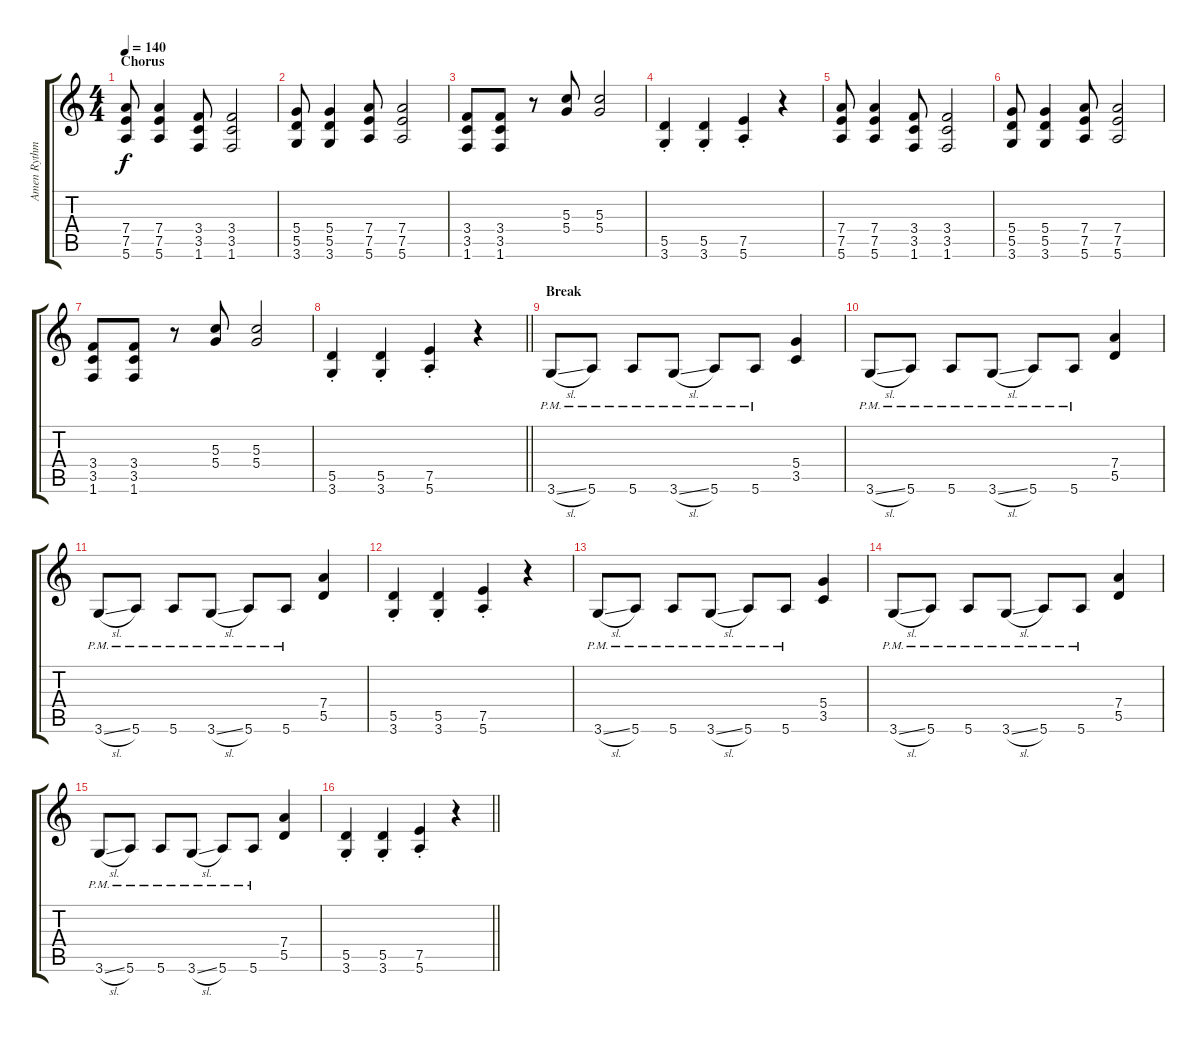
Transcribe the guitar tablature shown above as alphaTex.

\track ("Amen Rythm" "Amen Rythm") {instrument distortionguitar}
\staff {score tabs}
\tuning (E4 B3 G3 D3 A2 E2) {hide}
\ts (4 4)
\section ("" "Chorus")
\tempo 140
\clef g2
\ks c
(7.4 7.5 5.6).8{dy f} (7.4 7.5 5.6).4 (3.4 3.5 1.6).8 (3.4 3.5 1.6).2 |
(5.4 5.5 3.6).8 (5.4 5.5 3.6).4 (7.4 7.5 5.6).8 (7.4 7.5 5.6).2 |
(3.4 3.5 1.6).8 (3.4 3.5 1.6).8 r.8 (5.3 5.4).8 (5.3 5.4).2 |
(5.5{st} 3.6{st}).4 (5.5{st} 3.6{st}).4 (7.5{st} 5.6{st}).4 r.4 |
(7.4 7.5 5.6).8 (7.4 7.5 5.6).4 (3.4 3.5 1.6).8 (3.4 3.5 1.6).2 |
(5.4 5.5 3.6).8 (5.4 5.5 3.6).4 (7.4 7.5 5.6).8 (7.4 7.5 5.6).2 |
(3.4 3.5 1.6).8 (3.4 3.5 1.6).8 r.8 (5.3 5.4).8 (5.3 5.4).2 |
\barLineRight lightlight
(5.5{st} 3.6{st}).4 (5.5{st} 3.6{st}).4 (7.5{st} 5.6{st}).4 r.4 |
\section ("" "Break")
3.6{sl pm}.8 5.6{pm}.8 5.6{pm}.8 3.6{sl pm}.8 5.6{pm}.8 5.6{pm}.8 (5.4 3.5).4 |
3.6{sl pm}.8 5.6{pm}.8 5.6{pm}.8 3.6{sl pm}.8 5.6{pm}.8 5.6{pm}.8 (7.4 5.5).4 |
3.6{sl pm}.8 5.6{pm}.8 5.6{pm}.8 3.6{sl pm}.8 5.6{pm}.8 5.6{pm}.8 (7.4 5.5).4 |
(5.5{st} 3.6{st}).4 (5.5{st} 3.6{st}).4 (7.5{st} 5.6{st}).4 r.4 |
3.6{sl pm}.8 5.6{pm}.8 5.6{pm}.8 3.6{sl pm}.8 5.6{pm}.8 5.6{pm}.8 (5.4 3.5).4 |
3.6{sl pm}.8 5.6{pm}.8 5.6{pm}.8 3.6{sl pm}.8 5.6{pm}.8 5.6{pm}.8 (7.4 5.5).4 |
3.6{sl pm}.8 5.6{pm}.8 5.6{pm}.8 3.6{sl pm}.8 5.6{pm}.8 5.6{pm}.8 (7.4 5.5).4 |
\barLineRight lightlight
(5.5{st} 3.6{st}).4 (5.5{st} 3.6{st}).4 (7.5{st} 5.6{st}).4 r.4
